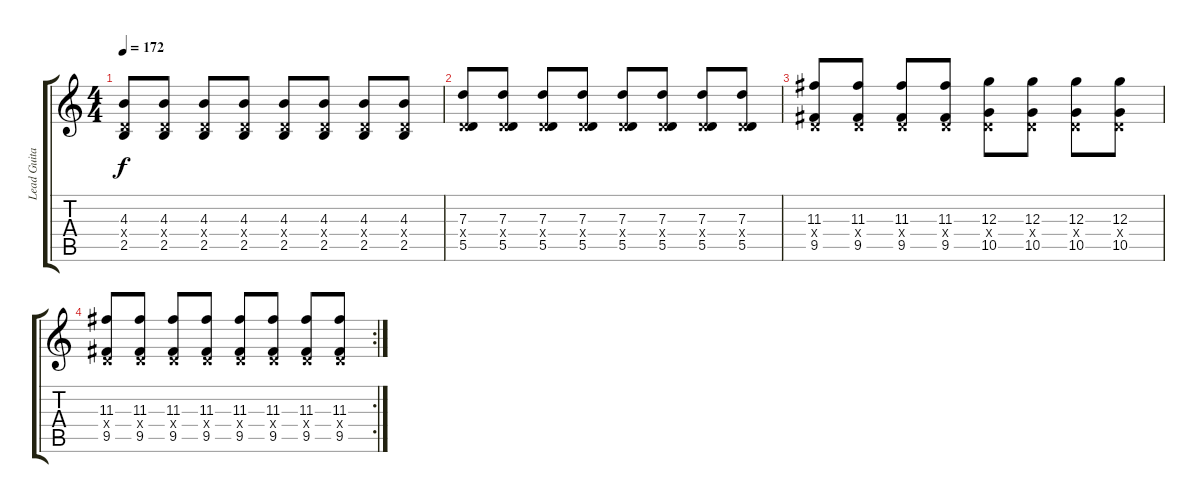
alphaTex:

\track ("Lead Guitar 1" "Lead Guita") {instrument distortionguitar}
\staff {score tabs}
\tuning (E4 B3 G3 D3 A2 D2) {hide}
\ts (4 4)
\tempo 172
\clef g2
\ks c
(4.3 0.4{x} 2.5).8{dy f} (4.3 0.4{x} 2.5).8 (4.3 0.4{x} 2.5).8 (4.3 0.4{x} 2.5).8 (4.3 0.4{x} 2.5).8 (4.3 0.4{x} 2.5).8 (4.3 0.4{x} 2.5).8 (4.3 0.4{x} 2.5).8 |
(7.3 0.4{x} 5.5).8 (7.3 0.4{x} 5.5).8 (7.3 0.4{x} 5.5).8 (7.3 0.4{x} 5.5).8 (7.3 0.4{x} 5.5).8 (7.3 0.4{x} 5.5).8 (7.3 0.4{x} 5.5).8 (7.3 0.4{x} 5.5).8 |
(11.3 0.4{x} 9.5).8 (11.3 0.4{x} 9.5).8 (11.3 0.4{x} 9.5).8 (11.3 0.4{x} 9.5).8 (12.3 0.4{x} 10.5).8 (12.3 0.4{x} 10.5).8 (12.3 0.4{x} 10.5).8 (12.3 0.4{x} 10.5).8 |
\rc 2
(11.3 0.4{x} 9.5).8 (11.3 0.4{x} 9.5).8 (11.3 0.4{x} 9.5).8 (11.3 0.4{x} 9.5).8 (11.3 0.4{x} 9.5).8 (11.3 0.4{x} 9.5).8 (11.3 0.4{x} 9.5).8 (11.3 0.4{x} 9.5).8
